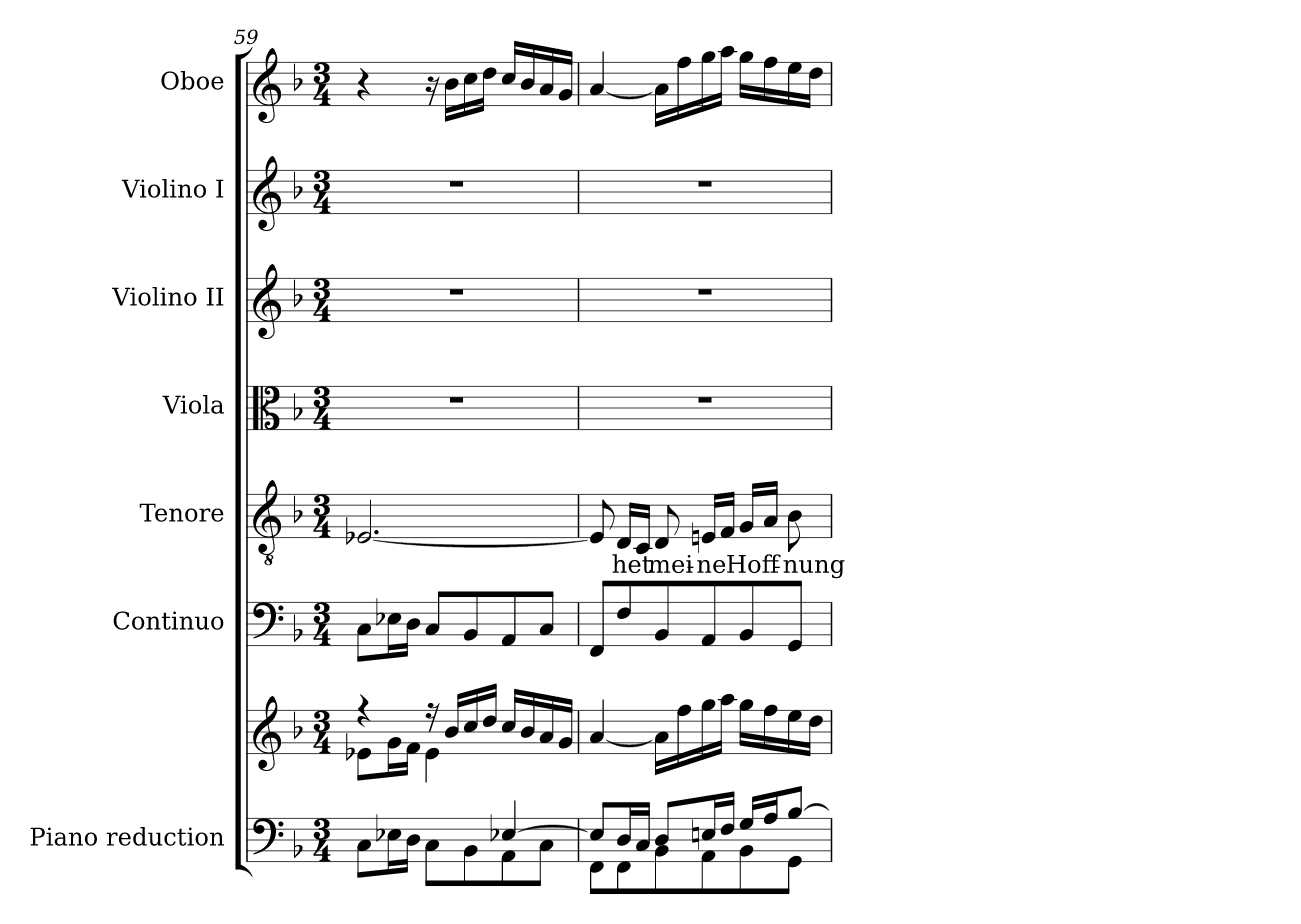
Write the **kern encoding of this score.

**kern	**kern	**kern	**kern	**text	**kern	**kern	**kern	**kern
*part7	*part7	*part6	*part5	*part5	*part4	*part3	*part2	*part1
*staff8	*staff7	*staff6	*staff5	*staff5	*staff4	*staff3	*staff2	*staff1
*I"Piano reduction	*	*I"Continuo	*I"Tenore	*	*I"Viola	*I"Violino II	*I"Violino I	*I"Oboe
*I'Pno	*	*	*	*	*I'Vla	*I'Vln	*I'Vln	*I'Ob
*clefF4	*clefG2	*clefF4	*clefGv2	*	*clefC3	*clefG2	*clefG2	*clefG2
*k[b-]	*k[b-]	*k[b-]	*k[b-]	*	*k[b-]	*k[b-]	*k[b-]	*k[b-]
*M3/4	*M3/4	*M3/4	*M3/4	*	*M3/4	*M3/4	*M3/4	*M3/4
=59	=59	=59	=59	=59	=59	=59	=59	=59
*^	*^	*	*	*	*	*	*	*
2ryy	8C\L	4r	8e-X\L	8C\L	[2.E-X/	.	2.r	2.r	2.r	4r
.	16E-X\L	.	16g\L	16E-X\L	.	.	.	.	.	.
.	16D\JJ	.	16f\JJ	16D\JJ	.	.	.	.	.	.
.	8C\L	16r	4e-\	8C/L	.	.	.	.	.	16r
.	.	16b-/LL	.	.	.	.	.	.	.	16b-\LL
.	8BB-\	16cc/	.	8BB-/	.	.	.	.	.	16cc\
.	.	16dd/JJ	.	.	.	.	.	.	.	16dd\JJ
[4E-X/	8AA\	16cc/LL	4ryy	8AA/	.	.	.	.	.	16cc/LL
.	.	16b-/	.	.	.	.	.	.	.	16b-/
.	8C\J	16a/	.	8C/J	.	.	.	.	.	16a/
.	.	16g/JJ	.	.	.	.	.	.	.	16g/JJ
*	*	*v	*v	*	*	*	*	*	*	*
!!LO:LB:g=z
=60	=60	=60	=60	=60	=60	=60	=60	=60	=60
8E-/L]	8FF\L	[4a/	8FF/L	8E-/]	.	2.r	2.r	2.r	[4a/
!	!	!	!	!	!LO:LY:b	!	!	!	!
16D/L	8FF\	.	8F/	16D/LL	-het	.	.	.	.
16C/JJ	.	.	.	16C/JJ	.	.	.	.	.
!	!	!	!	!	!LO:LY:b	!	!	!	!
8D/L	8BB-\	16a\LL]	8BB-/	8D/	mei-	.	.	.	16a\LL]
.	.	16ff\	.	.	.	.	.	.	16ff\
!	!	!	!	!	!LO:LY:b	!	!	!	!
16En/L	8AA\	16gg\	8AA/	16En/LL	-ne	.	.	.	16gg\
16F/JJ	.	16aa\JJ	.	16F/JJ	.	.	.	.	16aa\JJ
!	!	!	!	!	!LO:LY:b	!	!	!	!
16G/LL	8BB-\	16gg\LL	8BB-/	16G/LL	Hoff-	.	.	.	16gg\LL
16A/J	.	16ff\	.	16A/JJ	.	.	.	.	16ff\
!	!	!	!	!	!LO:LY:b	!	!	!	!
[8B-/J	8GG\J	16ee\	8GG/J	8B-\	-nung	.	.	.	16ee\
.	.	16dd\JJ	.	.	.	.	.	.	16dd\JJ
*v	*v	*	*	*	*	*	*	*	*
=	=	=	=	=	=	=	=	=
*-	*-	*-	*-	*-	*-	*-	*-	*-
